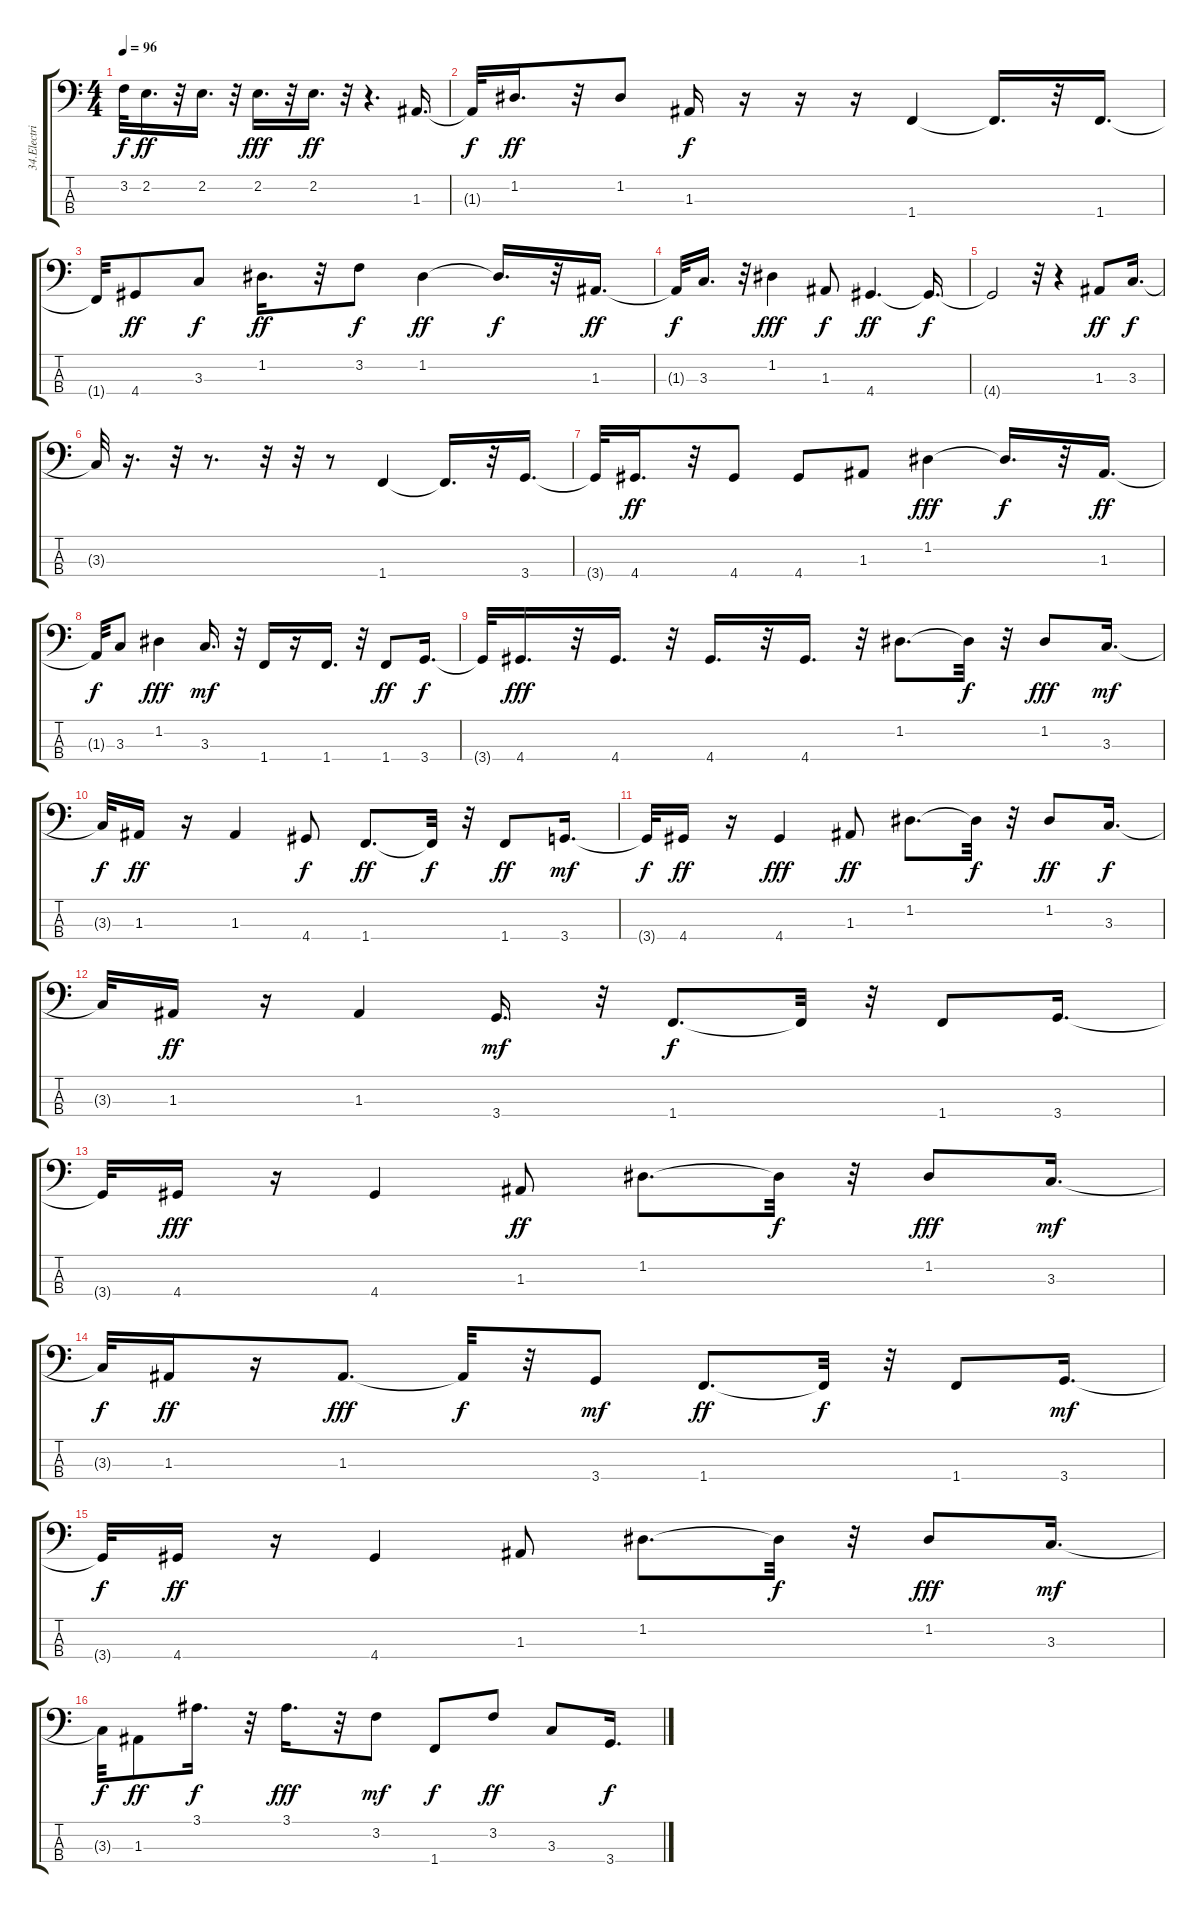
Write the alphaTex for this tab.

\track ("34.Electric Bass (finger)" "34.Electri") {instrument electricbassfinger}
\staff {score tabs}
\tuning (G2 D2 A1 E1) {hide}
\ts (4 4)
\tempo 96
\clef f4
\ks c
3.2{t}.32{dy f} 2.2.16{d dy ff} r.32 2.2.16{d} r.32 2.2.16{d dy fff} r.32 2.2.16{d dy ff} r.32 r.4{d} 1.3.16{d} |
1.3{t}.32{dy f} 1.2.16{d dy ff} r.32 1.2.8 1.3.16{dy f} r.16 r.16 r.16 1.4.4 1.4{t}.16{d} r.32 1.4.16{d} |
1.4{t}.32 4.4.8{dy ff} 3.3.8{dy f} 1.2.16{d dy ff} r.32 3.2.8{dy f} 1.2.4{dy ff} 1.2{t}.16{d dy f} r.32 1.3.16{d dy ff} |
1.3{t}.32{dy f} 3.3.16{d} r.32 1.2.4{dy fff} 1.3.8{dy f} 4.4.4{d dy ff} 4.4{t}.16{d dy f} |
4.4{t}.2 r.32 r.4 1.3.8{dy ff} 3.3.16{d dy f} |
3.3{t}.32 r.16{d} r.32 r.8{d} r.32 r.32 r.8 1.4.4 1.4{t}.16{d} r.32 3.4.16{d} |
3.4{t}.32 4.4.16{d dy ff} r.32 4.4.8 4.4.8 1.3.8 1.2.4{dy fff} 1.2{t}.16{d dy f} r.32 1.3.16{d dy ff} |
1.3{t}.32{dy f} 3.3.8 1.2.4{dy fff} 3.3.16{d dy mf} r.32 1.4.16 r.16 1.4.16{d} r.32 1.4.8{dy ff} 3.4.16{d dy f} |
3.4{t}.32 4.4.16{d dy fff} r.32 4.4.16{d} r.32 4.4.16{d} r.32 4.4.16{d} r.32 1.2.8{d} 1.2{t}.32{dy f} r.32 1.2.8{dy fff} 3.3.16{d dy mf} |
3.3{t}.32{dy f} 1.3.16{dy ff} r.16 1.3.4 4.4.8{dy f} 1.4.8{d dy ff} 1.4{t}.32{dy f} r.32 1.4.8{dy ff} 3.4.16{d dy mf} |
3.4{t}.32{dy f} 4.4.16{dy ff} r.16 4.4.4{dy fff} 1.3.8{dy ff} 1.2.8{d} 1.2{t}.32{dy f} r.32 1.2.8{dy ff} 3.3.16{d dy f} |
3.3{t}.32 1.3.16{dy ff} r.16 1.3.4 3.4.16{d dy mf} r.32 1.4.8{d dy f} 1.4{t}.32 r.32 1.4.8 3.4.16{d} |
3.4{t}.32 4.4.16{dy fff} r.16 4.4.4 1.3.8{dy ff} 1.2.8{d} 1.2{t}.32{dy f} r.32 1.2.8{dy fff} 3.3.16{d dy mf} |
3.3{t}.32{dy f} 1.3.16{dy ff} r.16 1.3.8{d dy fff} 1.3{t}.32{dy f} r.32 3.4.8{dy mf} 1.4.8{d dy ff} 1.4{t}.32{dy f} r.32 1.4.8 3.4.16{d dy mf} |
3.4{t}.32{dy f} 4.4.16{dy ff} r.16 4.4.4 1.3.8 1.2.8{d} 1.2{t}.32{dy f} r.32 1.2.8{dy fff} 3.3.16{d dy mf} |
3.3{t}.32{dy f} 1.3.8{dy ff} 3.1.16{d dy f} r.32 3.1.16{d dy fff} r.32 3.2.8{dy mf} 1.4.8{dy f} 3.2.8{dy ff} 3.3.8 3.4.16{d dy f}
